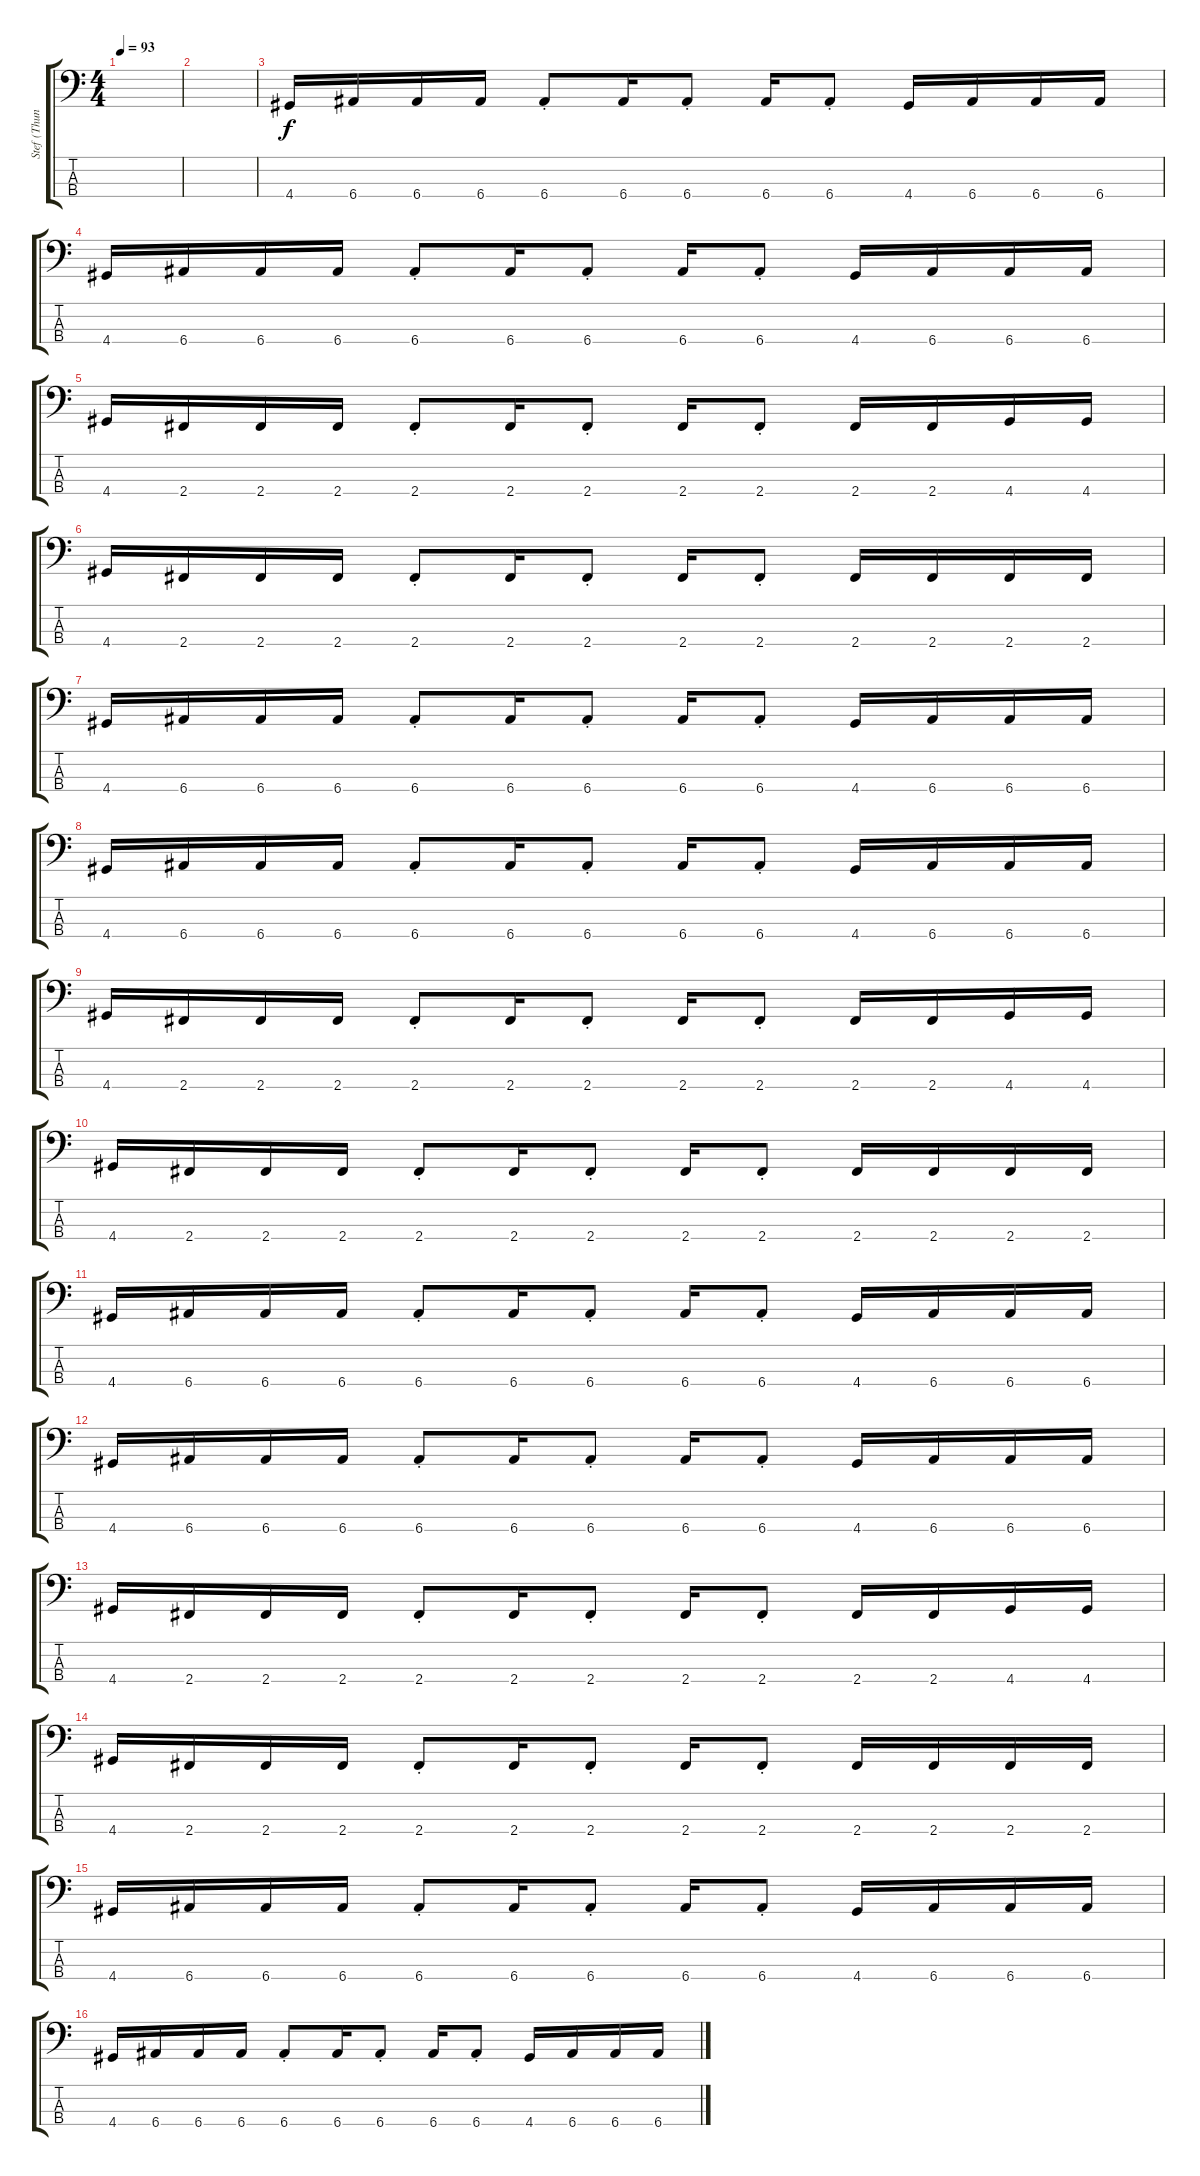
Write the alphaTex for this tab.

\track ("Stef (Thunderbird)" "Stef (Thun") {instrument electricbassfinger}
\staff {score tabs}
\tuning (G2 D2 A1 E1) {hide}
\ts (4 4)
\tempo 93
\clef f4
\ks c
|
|
4.4.16 6.4.16 6.4.16 6.4.16 6.4{st}.8 6.4.16 6.4{st}.8 6.4.16 6.4{st}.8 4.4.16 6.4.16 6.4.16 6.4.16 |
4.4.16 6.4.16 6.4.16 6.4.16 6.4{st}.8 6.4.16 6.4{st}.8 6.4.16 6.4{st}.8 4.4.16 6.4.16 6.4.16 6.4.16 |
4.4.16 2.4.16 2.4.16 2.4.16 2.4{st}.8 2.4.16 2.4{st}.8 2.4.16 2.4{st}.8 2.4.16 2.4.16 4.4.16 4.4.16 |
4.4.16 2.4.16 2.4.16 2.4.16 2.4{st}.8 2.4.16 2.4{st}.8 2.4.16 2.4{st}.8 2.4.16 2.4.16 2.4.16 2.4.16 |
4.4.16 6.4.16 6.4.16 6.4.16 6.4{st}.8 6.4.16 6.4{st}.8 6.4.16 6.4{st}.8 4.4.16 6.4.16 6.4.16 6.4.16 |
4.4.16 6.4.16 6.4.16 6.4.16 6.4{st}.8 6.4.16 6.4{st}.8 6.4.16 6.4{st}.8 4.4.16 6.4.16 6.4.16 6.4.16 |
4.4.16 2.4.16 2.4.16 2.4.16 2.4{st}.8 2.4.16 2.4{st}.8 2.4.16 2.4{st}.8 2.4.16 2.4.16 4.4.16 4.4.16 |
4.4.16 2.4.16 2.4.16 2.4.16 2.4{st}.8 2.4.16 2.4{st}.8 2.4.16 2.4{st}.8 2.4.16 2.4.16 2.4.16 2.4.16 |
4.4.16 6.4.16 6.4.16 6.4.16 6.4{st}.8 6.4.16 6.4{st}.8 6.4.16 6.4{st}.8 4.4.16 6.4.16 6.4.16 6.4.16 |
4.4.16 6.4.16 6.4.16 6.4.16 6.4{st}.8 6.4.16 6.4{st}.8 6.4.16 6.4{st}.8 4.4.16 6.4.16 6.4.16 6.4.16 |
4.4.16 2.4.16 2.4.16 2.4.16 2.4{st}.8 2.4.16 2.4{st}.8 2.4.16 2.4{st}.8 2.4.16 2.4.16 4.4.16 4.4.16 |
4.4.16 2.4.16 2.4.16 2.4.16 2.4{st}.8 2.4.16 2.4{st}.8 2.4.16 2.4{st}.8 2.4.16 2.4.16 2.4.16 2.4.16 |
4.4.16 6.4.16 6.4.16 6.4.16 6.4{st}.8 6.4.16 6.4{st}.8 6.4.16 6.4{st}.8 4.4.16 6.4.16 6.4.16 6.4.16 |
4.4.16 6.4.16 6.4.16 6.4.16 6.4{st}.8 6.4.16 6.4{st}.8 6.4.16 6.4{st}.8 4.4.16 6.4.16 6.4.16 6.4.16
